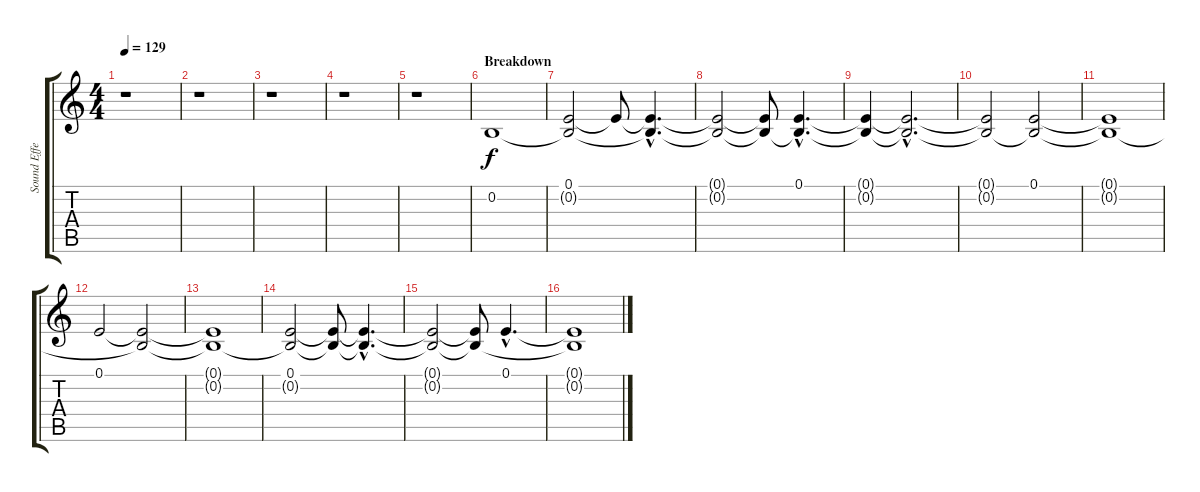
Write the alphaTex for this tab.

\track ("Sound Effect" "Sound Effe") {instrument applause}
\staff {score tabs}
\tuning (E4 B3 G3 D3 A2 E2) {hide}
\ts (4 4)
\tempo 129
\clef g2
\ks c
r.1{dy f} |
r.1 |
r.1 |
r.1 |
r.1 |
\section ("" "Breakdown")
0.2.1 |
(0.1 0.2{t}).2 0.1{t}.8 (0.1{hac t} 0.2{hac t}).4{d} |
(0.1{t} 0.2{t}).2 (0.1{t} 0.2{t}).8 (0.1{hac} 0.2{hac t}).4{d} |
(0.1{t} 0.2{t}).4 (0.1{hac t} 0.2{hac t}).2{d} |
(0.1{t} 0.2{t}).2 (0.1 0.2{t}).2 |
(0.1{t} 0.2{t}).1 |
0.1.2 (0.1{t} 0.2{t}).2 |
(0.1{t} 0.2{t}).1 |
(0.1 0.2{t}).2{volume 0} (0.1{t} 0.2{t}).8 (0.1{hac t} 0.2{hac t}).4{d} |
(0.1{t} 0.2{t}).2 (0.1{t} 0.2{t}).8 0.1{hac}.4{d} |
(0.1{t} 0.2{t}).1
